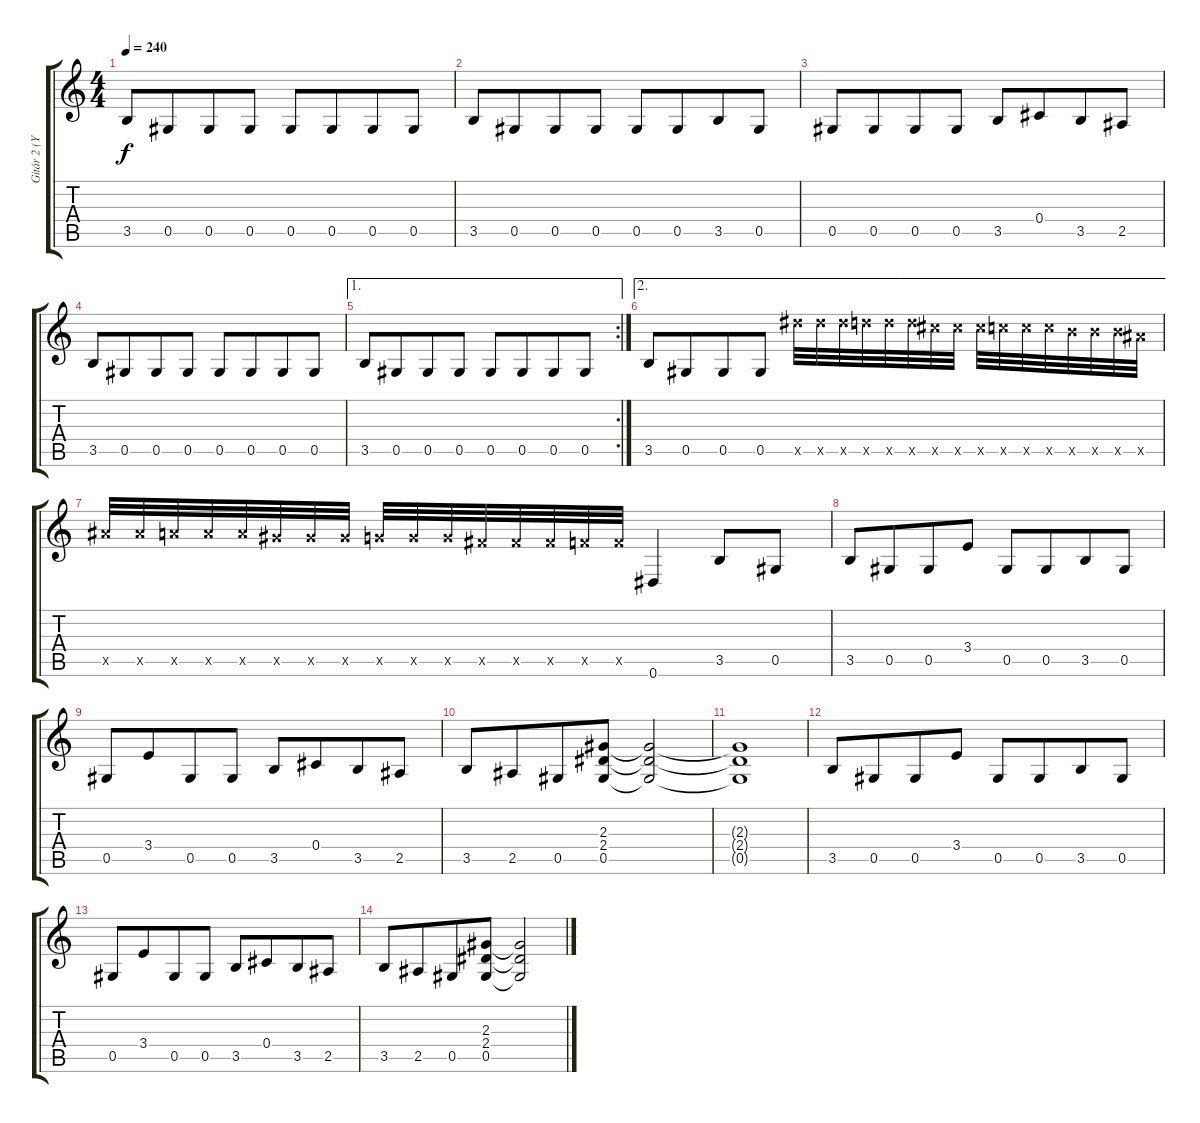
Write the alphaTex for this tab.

\track ("Gitár 2 (Yngwie Malmsteen)" "Gitár 2 (Y") {instrument distortionguitar}
\staff {score tabs}
\tuning (Eb4 Bb3 Gb3 Db3 Ab2 Eb2) {hide}
\ts (4 4)
\tempo 240
\clef g2
\ks c
3.5.8{dy f} 0.5.8{beam merge} 0.5.8 0.5.8 0.5.8 0.5.8{beam merge} 0.5.8 0.5.8 |
3.5.8 0.5.8{beam merge} 0.5.8 0.5.8 0.5.8 0.5.8{beam merge} 3.5.8 0.5.8 |
0.5.8 0.5.8{beam merge} 0.5.8 0.5.8 3.5.8 0.4.8{beam merge} 3.5.8 2.5.8 |
3.5.8 0.5.8{beam merge} 0.5.8 0.5.8 0.5.8 0.5.8{beam merge} 0.5.8 0.5.8 |
\ae 1
\rc 2
3.5.8 0.5.8{beam merge} 0.5.8 0.5.8 0.5.8 0.5.8{beam merge} 0.5.8 0.5.8 |
\ae 2
3.5.8 0.5.8{beam merge} 0.5.8 0.5.8 19.5{x}.32 19.5{x}.32 19.5{x}.32 18.5{x}.32 18.5{x}.32 18.5{x}.32 17.5{x}.32 17.5{x}.32 17.5{x}.32 16.5{x}.32 16.5{x}.32 16.5{x}.32 15.5{x}.32 15.5{x}.32 15.5{x}.32 14.5{x}.32 |
14.5{x}.32 14.5{x}.32 13.5{x}.32 13.5{x}.32 13.5{x}.32 12.5{x}.32 12.5{x}.32 12.5{x}.32 11.5{x}.32 11.5{x}.32 11.5{x}.32 10.5{x}.32 10.5{x}.32 10.5{x}.32 9.5{x}.32 9.5{x}.32 0.6.4 3.5.8 0.5.8 |
3.5.8 0.5.8{beam merge} 0.5.8 3.4.8 0.5.8 0.5.8{beam merge} 3.5.8 0.5.8 |
0.5.8 3.4.8{beam merge} 0.5.8 0.5.8 3.5.8 0.4.8{beam merge} 3.5.8 2.5.8 |
3.5.8 2.5.8{beam merge} 0.5.8 (2.3 2.4 0.5).8 (2.3{t} 2.4{t} 0.5{t}).2 |
(2.3{t} 2.4{t} 0.5{t}).1 |
3.5.8 0.5.8{beam merge} 0.5.8 3.4.8 0.5.8 0.5.8{beam merge} 3.5.8 0.5.8 |
0.5.8 3.4.8{beam merge} 0.5.8 0.5.8 3.5.8 0.4.8{beam merge} 3.5.8 2.5.8 |
3.5.8 2.5.8{beam merge} 0.5.8 (2.3 2.4 0.5).8 (2.3{t} 2.4{t} 0.5{t}).2
